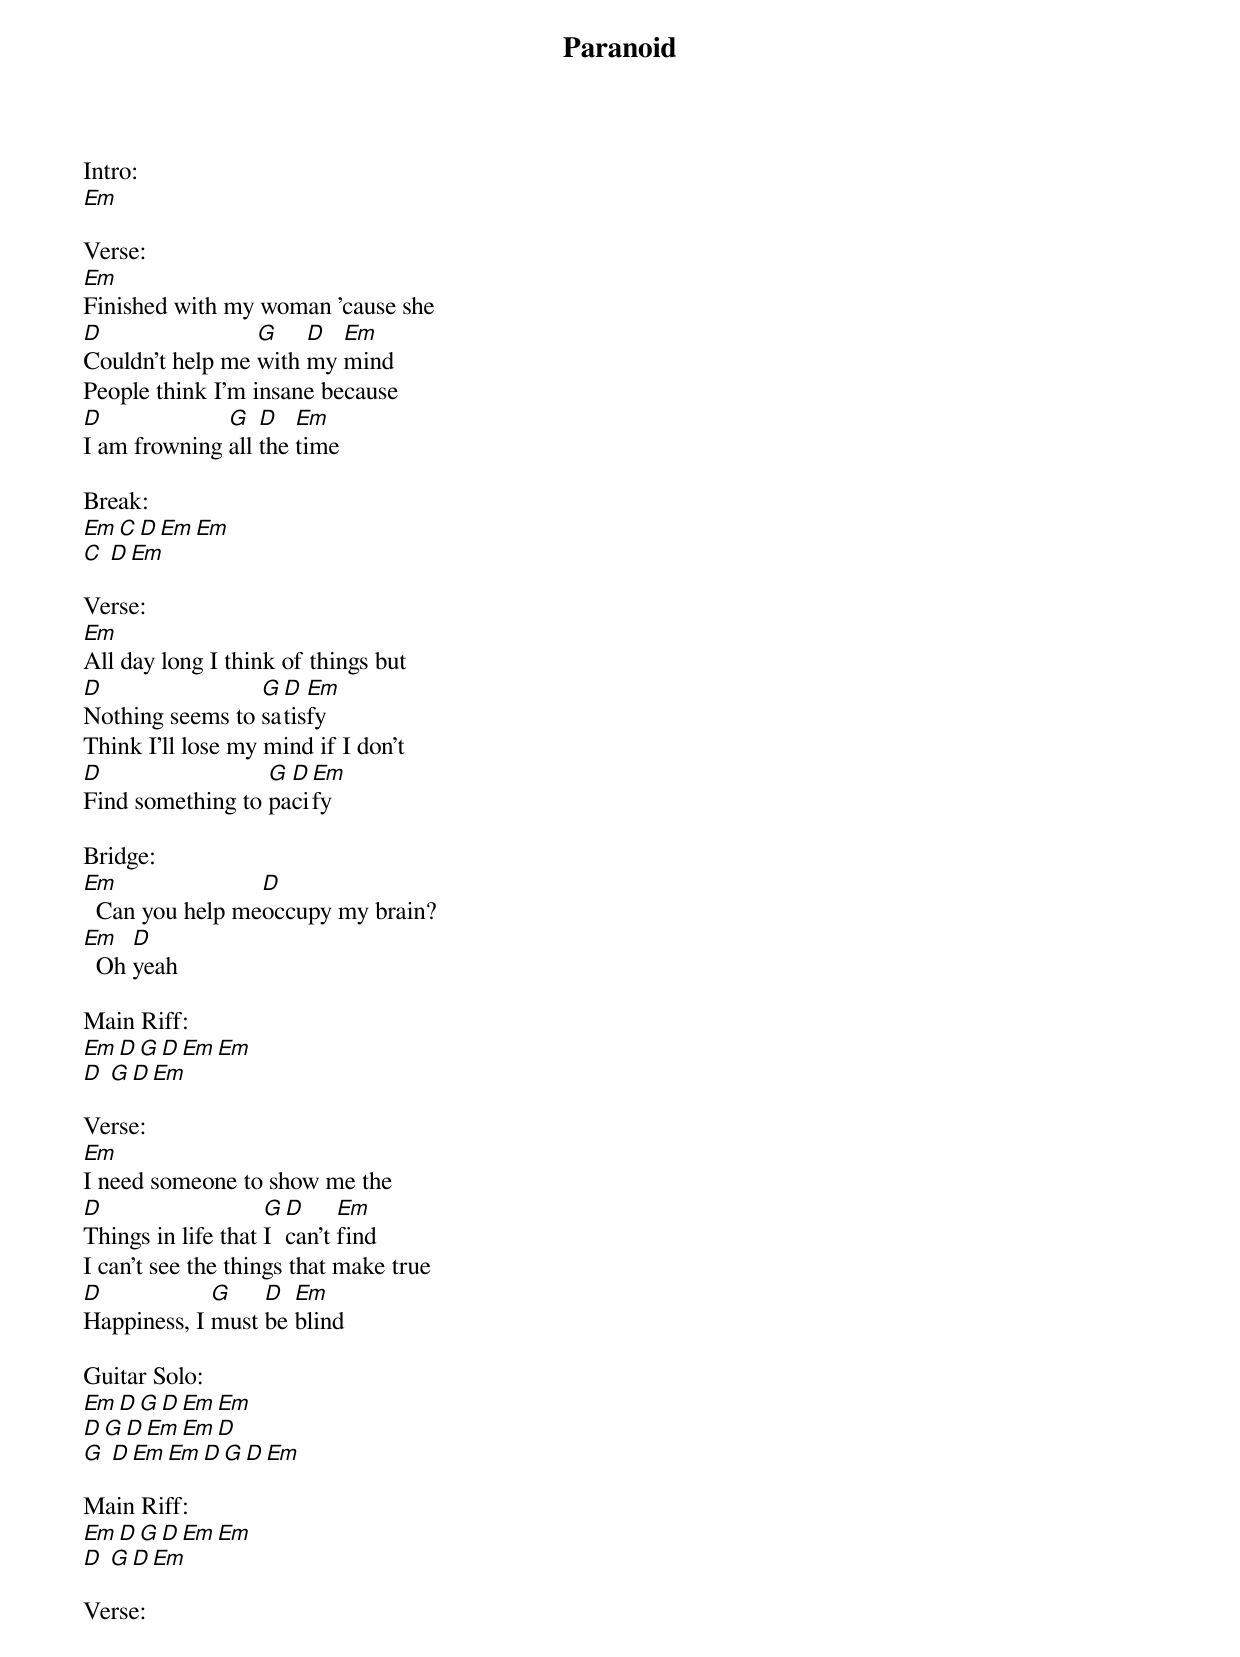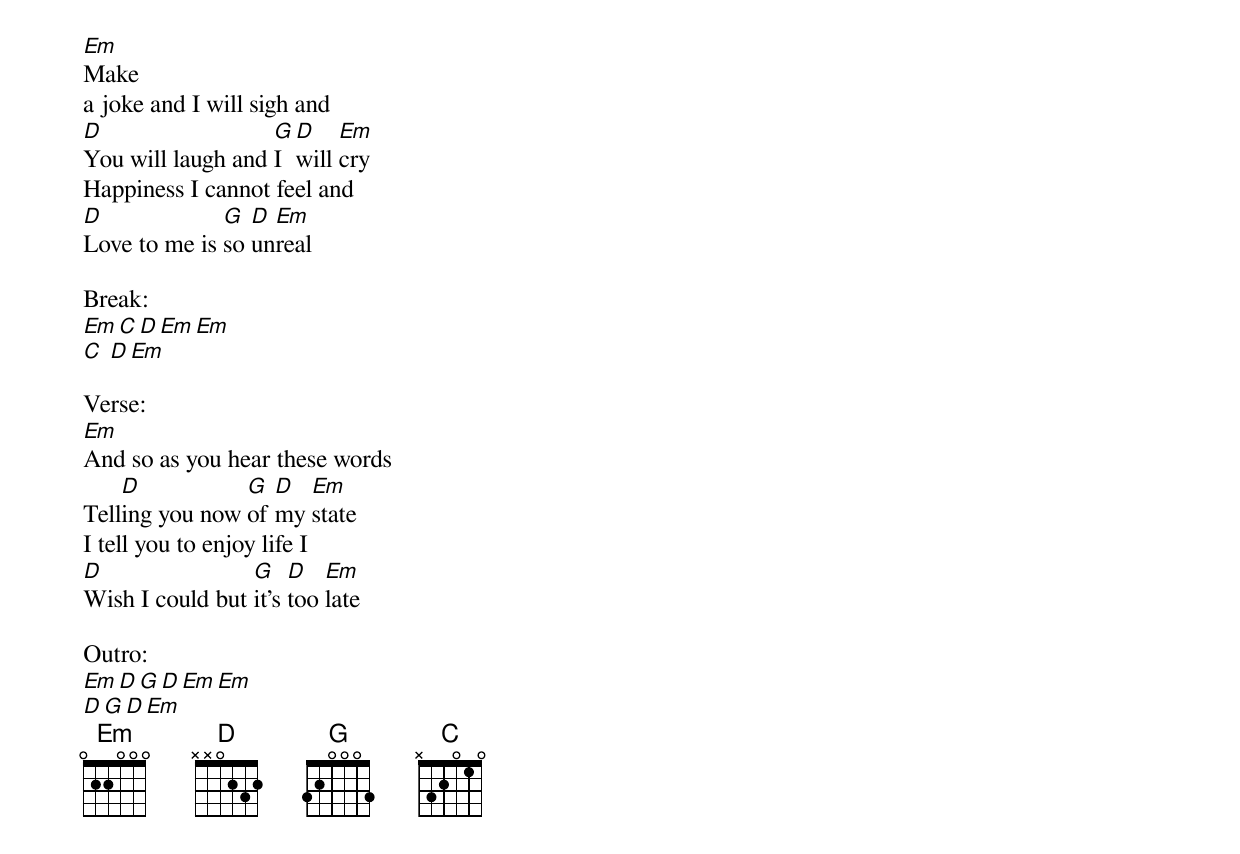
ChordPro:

{title:Paranoid}
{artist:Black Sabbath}
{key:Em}
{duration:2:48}
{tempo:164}
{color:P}

Intro:
[Em]

Verse:
[Em]Finished with my woman 'cause she
[D]Couldn't help me [G]with [D]my [Em]mind
People think I'm insane because
[D]I am frowning [G]all [D]the [Em]time

Break:
[Em][C][D][Em][Em]
[C] [D][Em]

Verse:
[Em]All day long I think of things but
[D]Nothing seems to [G]sa[D]tis[Em]fy
Think I'll lose my mind if I don't
[D]Find something to [G]pa[D]ci[Em]fy

Bridge:
[Em]  Can you help me[D]occupy my brain?
[Em]  Oh [D]yeah

Main Riff:
[Em][D][G][D][Em][Em]
[D] [G][D][Em]

Verse:
[Em]I need someone to show me the
[D]Things in life that [G]I [D]can't [Em]find
I can't see the things that make true
[D]Happiness, I [G]must [D]be [Em]blind

Guitar Solo:
[Em][D][G][D][Em][Em]
[D][G][D][Em][Em][D]
[G] [D][Em][Em][D][G][D][Em]

Main Riff:
[Em][D][G][D][Em][Em]
[D] [G][D][Em]

Verse:
[Em]Make
a joke and I will sigh and
[D]You will laugh and [G]I [D]will [Em]cry
Happiness I cannot feel and
[D]Love to me is [G]so [D]un[Em]real

Break:
[Em][C][D][Em][Em]
[C] [D][Em]

Verse:
[Em]And so as you hear these words
Tell[D]ing you now [G]of [D]my [Em]state
I tell you to enjoy life I
[D]Wish I could but [G]it's [D]too [Em]late

Outro:
[Em][D][G][D][Em][Em]
[D][G][D][Em]
